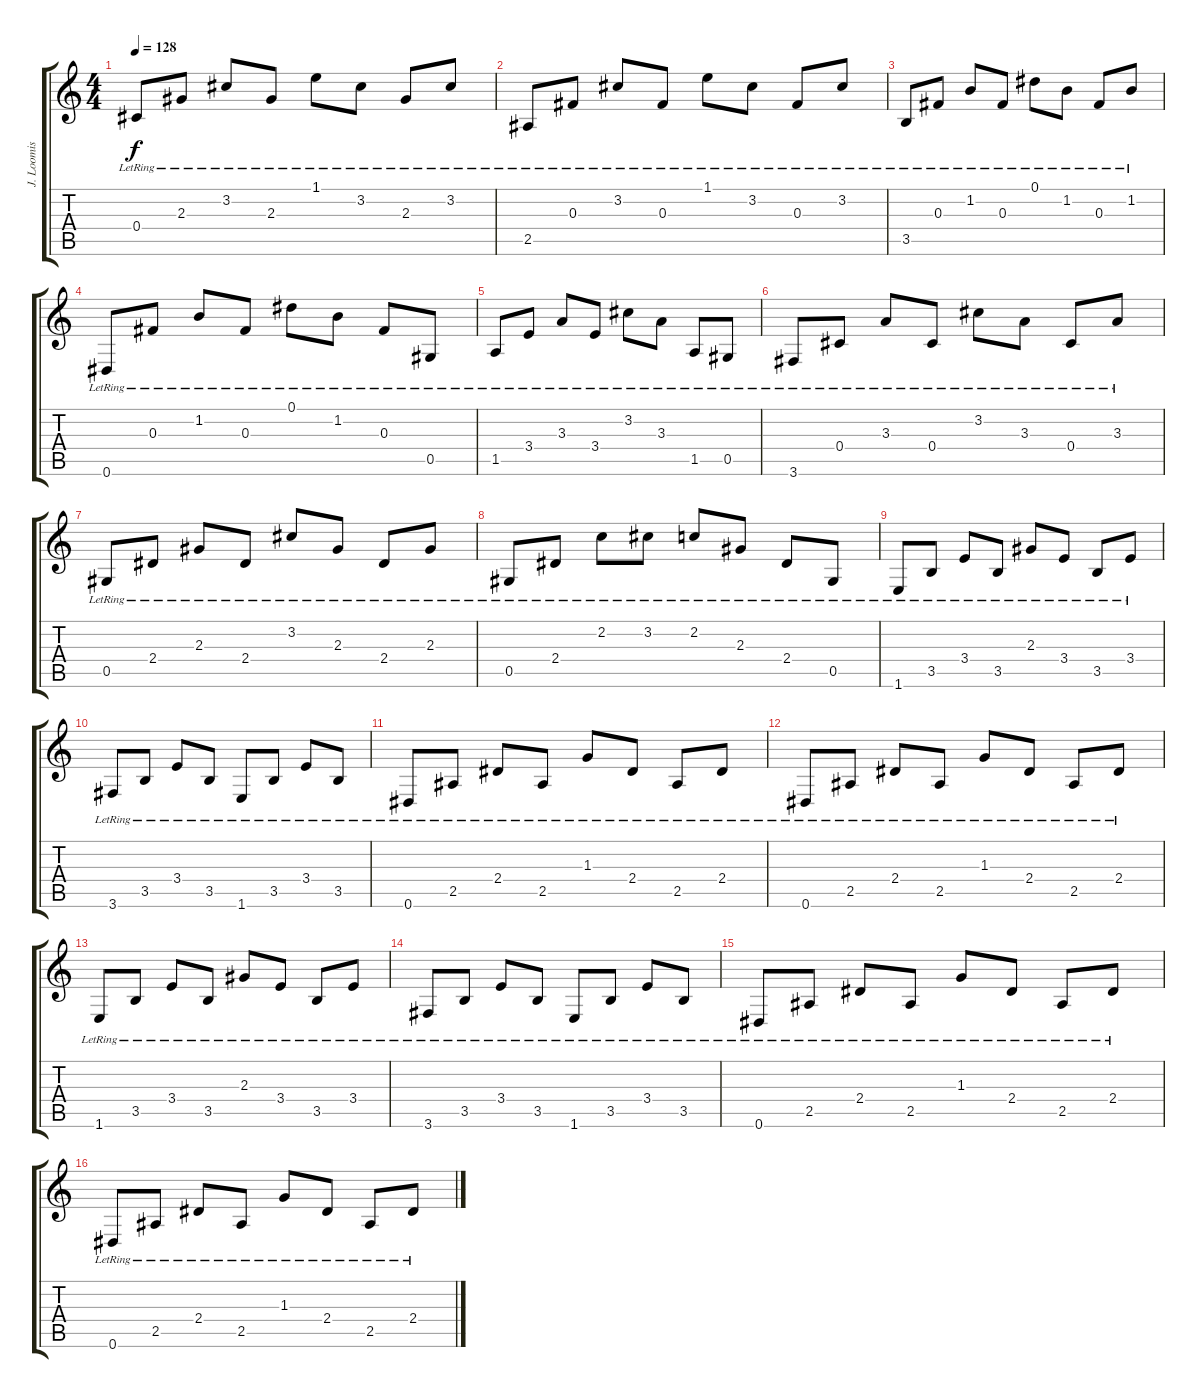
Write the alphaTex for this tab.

\track ("J. Loomis (acoustique)" "J. Loomis ") {instrument acousticguitarsteel}
\staff {score tabs}
\tuning (Eb4 Bb3 Gb3 Db3 Ab2 Eb2) {hide}
\ts (4 4)
\tempo 128
\clef g2
\ks c
0.4{lr}.8{dy f} 2.3{lr}.8 3.2{lr}.8 2.3{lr}.8 1.1{lr}.8 3.2{lr}.8 2.3{lr}.8 3.2{lr}.8 |
2.5{lr}.8 0.3{lr}.8 3.2{lr}.8 0.3{lr}.8 1.1{lr}.8 3.2{lr}.8 0.3{lr}.8 3.2{lr}.8 |
3.5{lr}.8 0.3{lr}.8 1.2{lr}.8 0.3{lr}.8 0.1{lr}.8 1.2{lr}.8 0.3{lr}.8 1.2{lr}.8 |
0.6{lr}.8 0.3{lr}.8 1.2{lr}.8 0.3{lr}.8 0.1{lr}.8 1.2{lr}.8 0.3{lr}.8 0.5{lr}.8 |
1.5{lr}.8 3.4{lr}.8 3.3{lr}.8 3.4{lr}.8 3.2{lr}.8 3.3{lr}.8 1.5{lr}.8 0.5{lr}.8 |
3.6{lr}.8 0.4{lr}.8 3.3{lr}.8 0.4{lr}.8 3.2{lr}.8 3.3{lr}.8 0.4{lr}.8 3.3{lr}.8 |
0.5{lr}.8 2.4{lr}.8 2.3{lr}.8 2.4{lr}.8 3.2{lr}.8 2.3{lr}.8 2.4{lr}.8 2.3{lr}.8 |
0.5{lr}.8 2.4{lr}.8 2.2{lr}.8 3.2{lr}.8 2.2{lr}.8 2.3{lr}.8 2.4{lr}.8 0.5{lr}.8 |
\section ("" "")
1.6{lr}.8 3.5{lr}.8 3.4{lr}.8 3.5{lr}.8 2.3{lr}.8 3.4{lr}.8 3.5{lr}.8 3.4{lr}.8 |
3.6{lr}.8 3.5{lr}.8 3.4{lr}.8 3.5{lr}.8 1.6{lr}.8 3.5{lr}.8 3.4{lr}.8 3.5{lr}.8 |
0.6{lr}.8 2.5{lr}.8 2.4{lr}.8 2.5{lr}.8 1.3{lr}.8 2.4{lr}.8 2.5{lr}.8 2.4{lr}.8 |
0.6{lr}.8 2.5{lr}.8 2.4{lr}.8 2.5{lr}.8 1.3{lr}.8 2.4{lr}.8 2.5{lr}.8 2.4{lr}.8 |
1.6{lr}.8 3.5{lr}.8 3.4{lr}.8 3.5{lr}.8 2.3{lr}.8 3.4{lr}.8 3.5{lr}.8 3.4{lr}.8 |
3.6{lr}.8 3.5{lr}.8 3.4{lr}.8 3.5{lr}.8 1.6{lr}.8 3.5{lr}.8 3.4{lr}.8 3.5{lr}.8 |
0.6{lr}.8 2.5{lr}.8 2.4{lr}.8 2.5{lr}.8 1.3{lr}.8 2.4{lr}.8 2.5{lr}.8 2.4{lr}.8 |
0.6{lr}.8 2.5{lr}.8 2.4{lr}.8 2.5{lr}.8 1.3{lr}.8 2.4{lr}.8 2.5{lr}.8 2.4{lr}.8
